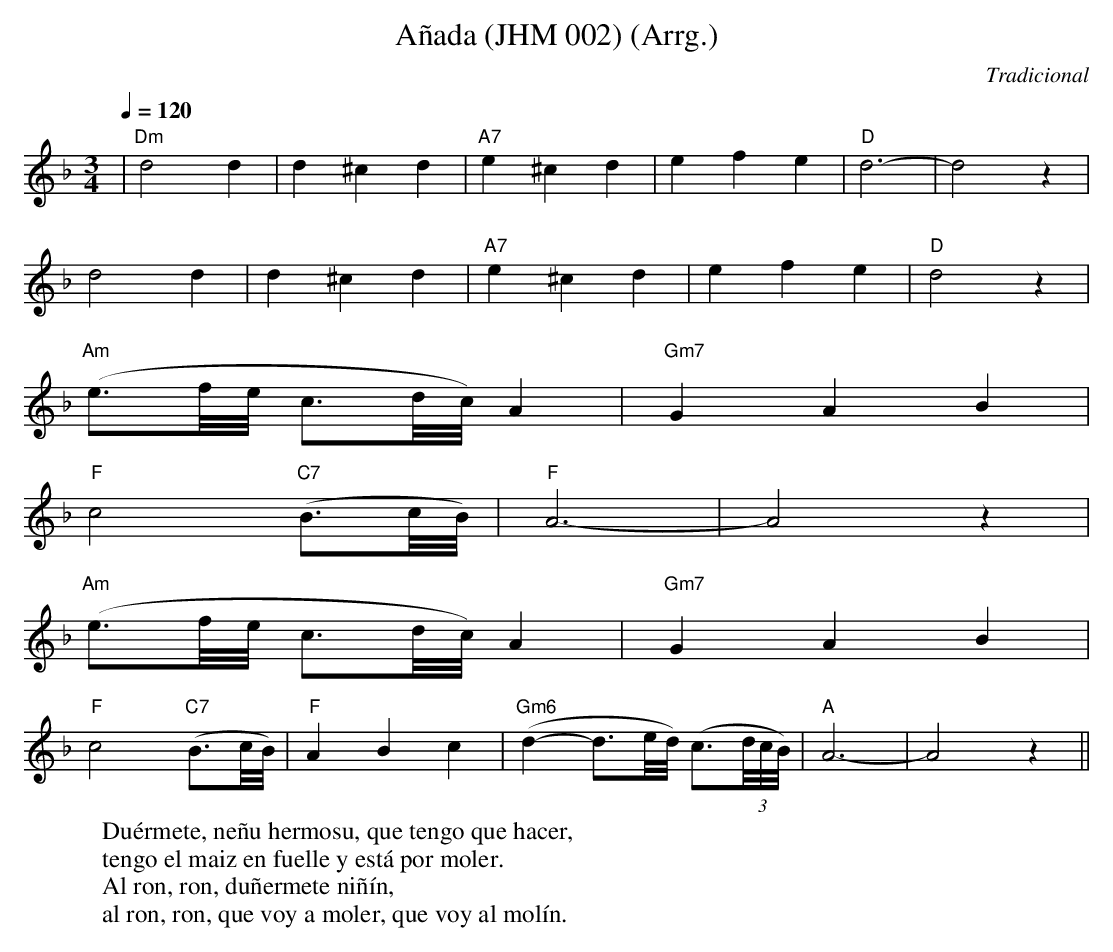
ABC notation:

X:1
T:Añada (JHM 002) (Arrg.)
C:Tradicional
M:3/4
L:1/4
Q:1/4=120
K:Dm
|"Dm"d2 d|d^cd|"A7"e^cd|efe|"D"d3-|d2 z|
d2 d|d^cd|"A7"e^cd|efe|"D"d2 z|
"Am"(e3/4f/8e/8 c3/4d/8c/8) A|"Gm7"GAB|
"F"c2 "C7"(B3/4c/8B/8)|"F"A3-|A2 z|
"Am"(e3/4f/8e/8 c3/4d/8c/8) A|"Gm7"GAB|
"F"c2 "C7"(B3/4c/8B/8)|"F"ABc|"Gm6"(d-d3/4e/8d/8) (c3/4(3d/8c/8B/8)|"A"A3-|A2 z||
W:Duérmete, neñu hermosu, que tengo que hacer,
W:tengo el maiz en fuelle y está por moler.
W:Al ron, ron, duñermete niñín,
W:al ron, ron, que voy a moler, que voy al molín.
W:
